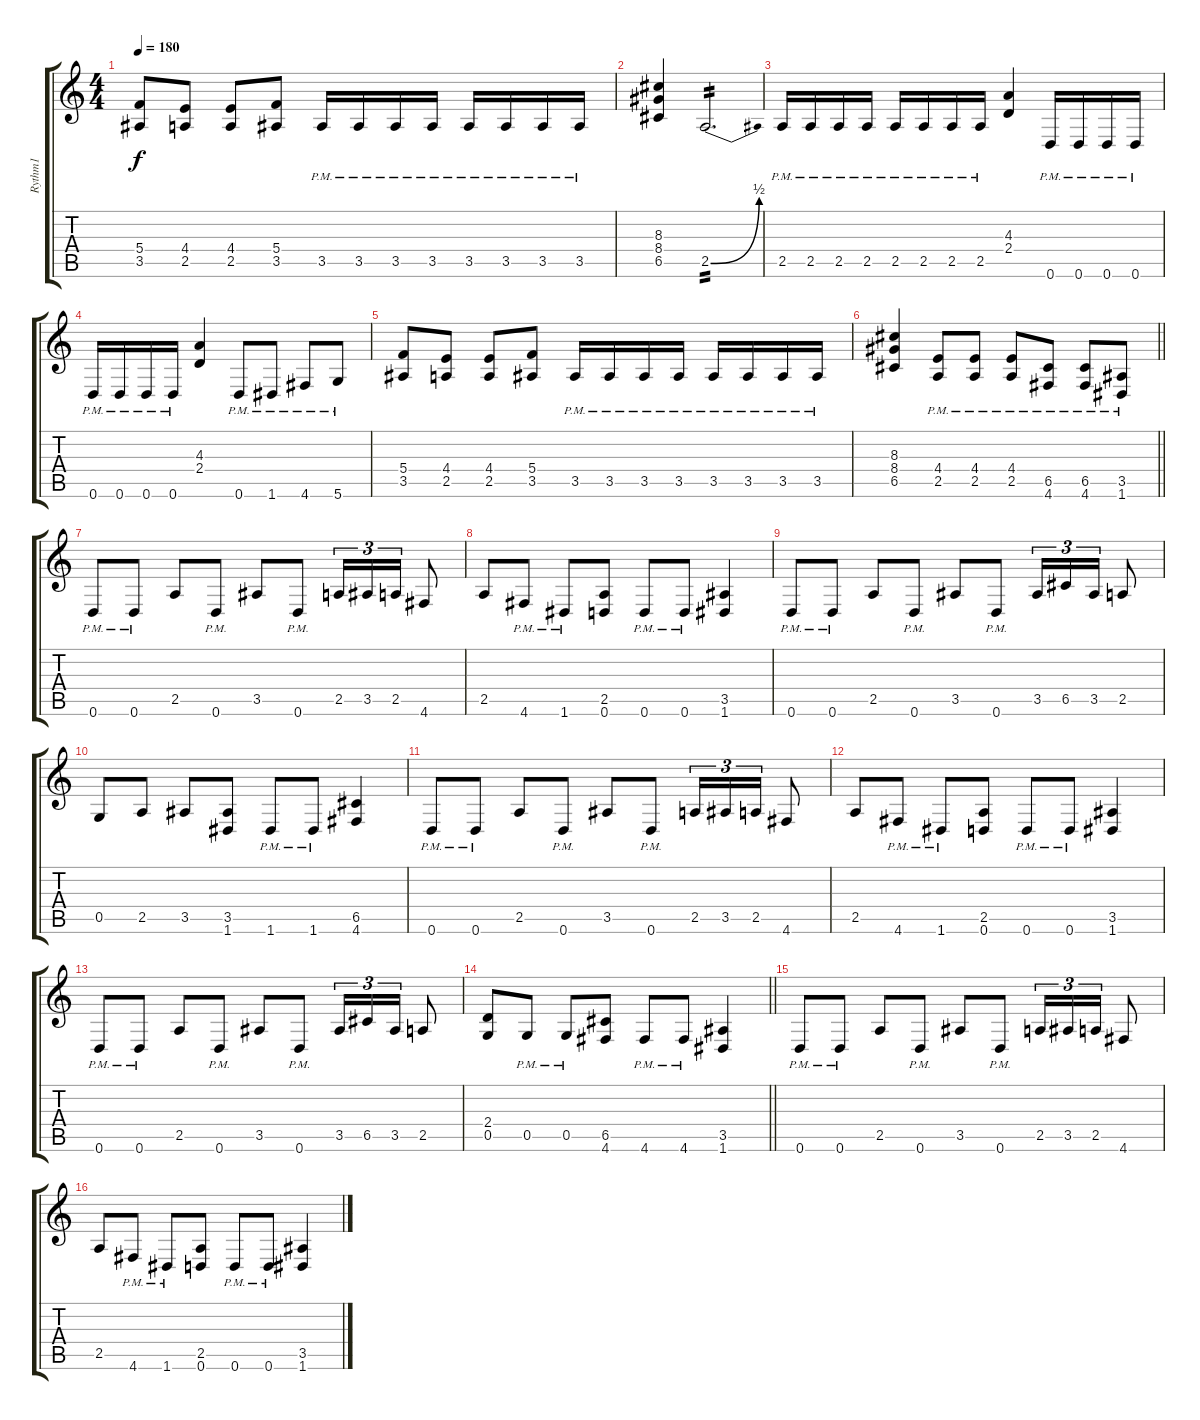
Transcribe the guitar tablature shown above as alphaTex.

\track ("Rythm1" "Rythm1") {instrument distortionguitar}
\staff {score tabs}
\tuning (D4 A3 F3 C3 G2 D2) {hide}
\ts (4 4)
\tempo 180
\clef g2
\ks c
(5.4 3.5).8{dy f} (4.4 2.5).8 (4.4 2.5).8 (5.4 3.5).8 3.5{pm}.16 3.5{pm}.16 3.5{pm}.16 3.5{pm}.16 3.5{pm}.16 3.5{pm}.16 3.5{pm}.16 3.5{pm}.16 |
(8.3 8.4 6.5).4 2.5{be (bend 0 0 60 2)}.2{d tp 2} |
2.5{pm}.16 2.5{pm}.16 2.5{pm}.16 2.5{pm}.16 2.5{pm}.16 2.5{pm}.16 2.5{pm}.16 2.5{pm}.16 (4.3 2.4).4 0.6{pm}.16 0.6{pm}.16 0.6{pm}.16 0.6{pm}.16 |
0.6{pm}.16 0.6{pm}.16 0.6{pm}.16 0.6{pm}.16 (4.3 2.4).4 0.6{pm}.8 1.6{pm}.8 4.6{pm}.8 5.6{pm}.8 |
(5.4 3.5).8 (4.4 2.5).8 (4.4 2.5).8 (5.4 3.5).8 3.5{pm}.16 3.5{pm}.16 3.5{pm}.16 3.5{pm}.16 3.5{pm}.16 3.5{pm}.16 3.5{pm}.16 3.5{pm}.16 |
\barLineRight lightlight
(8.3 8.4 6.5).4 (4.4{pm} 2.5{pm}).8 (4.4{pm} 2.5{pm}).8 (4.4{pm} 2.5{pm}).8 (6.5{pm} 4.6{pm}).8 (6.5{pm} 4.6{pm}).8 (3.5{pm} 1.6{pm}).8 |
0.6{pm}.8 0.6{pm}.8 2.5.8 0.6{pm}.8 3.5.8 0.6{pm}.8 2.5.16{tu (3 2)} 3.5.16{tu (3 2)} 2.5.16{tu (3 2)} 4.6.8 |
2.5.8 4.6{pm}.8 1.6{pm}.8 (2.5 0.6).8 0.6{pm}.8 0.6{pm}.8 (3.5 1.6).4 |
0.6{pm}.8 0.6{pm}.8 2.5.8 0.6{pm}.8 3.5.8 0.6{pm}.8 3.5.16{tu (3 2)} 6.5.16{tu (3 2)} 3.5.16{tu (3 2)} 2.5.8 |
0.5.8 2.5.8 3.5.8 (3.5 1.6).8 1.6{pm}.8 1.6{pm}.8 (6.5 4.6).4 |
0.6{pm}.8 0.6{pm}.8 2.5.8 0.6{pm}.8 3.5.8 0.6{pm}.8 2.5.16{tu (3 2)} 3.5.16{tu (3 2)} 2.5.16{tu (3 2)} 4.6.8 |
2.5.8 4.6{pm}.8 1.6{pm}.8 (2.5 0.6).8 0.6{pm}.8 0.6{pm}.8 (3.5 1.6).4 |
0.6{pm}.8 0.6{pm}.8 2.5.8 0.6{pm}.8 3.5.8 0.6{pm}.8 3.5.16{tu (3 2)} 6.5.16{tu (3 2)} 3.5.16{tu (3 2)} 2.5.8 |
\barLineRight lightlight
(2.4 0.5).8 0.5{pm}.8 0.5{pm}.8 (6.5 4.6).8 4.6{pm}.8 4.6{pm}.8 (3.5 1.6).4 |
0.6{pm}.8 0.6{pm}.8 2.5.8 0.6{pm}.8 3.5.8 0.6{pm}.8 2.5.16{tu (3 2)} 3.5.16{tu (3 2)} 2.5.16{tu (3 2)} 4.6.8 |
2.5.8 4.6{pm}.8 1.6{pm}.8 (2.5 0.6).8 0.6{pm}.8 0.6{pm}.8 (3.5 1.6).4
